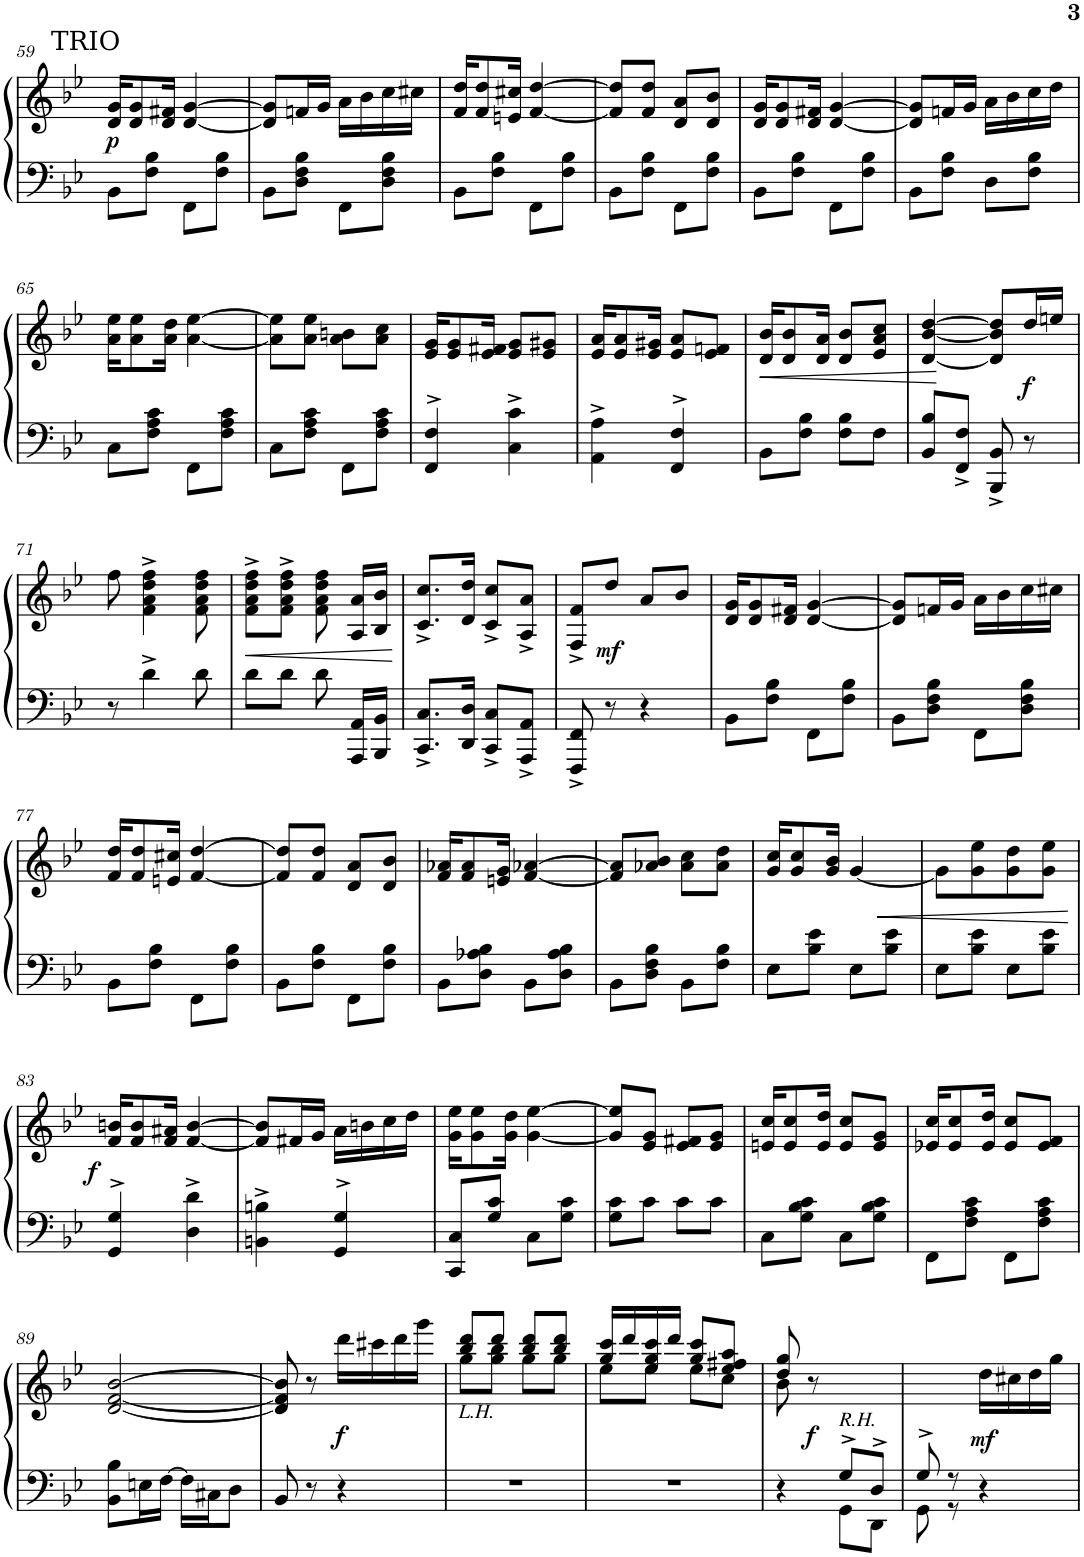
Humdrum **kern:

**kern	**kern	**dynam
*part1	*part1	*part1
*staff2	*staff1	*staff1/2
*I"Piano	*	*
*I'Pno.	*	*
!!LO:PB:g=z
*clefF4	*clefG2	*
*k[b-e-]	*k[b-e-]	*
*M2/4	*M2/4	*
=59	=59	=59
!	!LO:TX:a:t=TRIO	!
!	!	!LO:DY:b
8BB-\L	16d/ 16g/KL	p
.	8d/ 8g/	.
8F\ 8B-\J	.	.
.	16d/ 16f#X/Jk	.
8FF\L	[4d/ [4g/	.
8F\ 8B-\J	.	.
=60	=60	=60
8BB-\L	8d/] 8g/]L	.
8D\ 8F\ 8B-\J	16fn/L	.
.	16g/JJ	.
8FF\L	16a\LL	.
.	16b-\	.
8D\ 8F\ 8B-\J	16cc\	.
.	16cc#X\JJ	.
=61	=61	=61
8BB-\L	16f/ 16dd/KL	.
.	8f/ 8dd/	.
8F\ 8B-\J	.	.
.	16en/ 16cc#X/Jk	.
8FF\L	[4f/ [4dd/	.
8F\ 8B-\J	.	.
=62	=62	=62
8BB-\L	8f/] 8dd/]L	.
8F\ 8B-\J	8f/ 8dd/J	.
8FF\L	8d/ 8a/L	.
8F\ 8B-\J	8d/ 8b-/J	.
=63	=63	=63
8BB-\L	16d/ 16g/KL	.
.	8d/ 8g/	.
8F\ 8B-\J	.	.
.	16d/ 16f#X/Jk	.
8FF\L	[4d/ [4g/	.
8F\ 8B-\J	.	.
=64	=64	=64
8BB-\L	8d/] 8g/]L	.
8F\ 8B-\J	16fn/L	.
.	16g/JJ	.
8D\L	16a\LL	.
.	16b-\	.
8F\ 8B-\J	16cc\	.
.	16dd\JJ	.
!!LO:LB:g=z
=65	=65	=65
8C\L	16a\ 16ee-\KL	.
.	8a\ 8ee-\	.
8F\ 8A\ 8c\J	.	.
.	16a\ 16dd\Jk	.
8FF\L	[4a\ [4ee-\	.
8F\ 8A\ 8c\J	.	.
=66	=66	=66
8C\L	8a\] 8ee-\]L	.
8F\ 8A\ 8c\J	8a\ 8ee-\J	.
8FF\L	8a\ 8bn\L	.
8F\ 8A\ 8c\J	8a\ 8cc\J	.
=67	=67	=67
4FF/^> 4F/^>	16e-/ 16g/KL	.
.	8e-/ 8g/	.
.	16e-/ 16f#X/Jk	.
4C\^ 4c\^	8e-/ 8g/L	.
.	8e-/ 8g#X/J	.
=68	=68	=68
4AA\^ 4A\^	16e-/ 16a/KL	.
.	8e-/ 8a/	.
.	16e-/ 16g#X/Jk	.
4FF/^> 4F/^>	8e-/ 8a/L	.
.	8e-/ 8fn/J	.
=69	=69	=69
!	!	!LO:HP:b
8BB-\L	16d/ 16b-/KL	<
.	8d/ 8b-/	.
8F\ 8B-\J	.	.
.	16d/ 16a/Jk	.
8F\ 8B-\L	8d/ 8b-/L	.
8F\J	8e-/ 8a/ 8cc/J	.
=70	=70	=70
8BB-/ 8B-/L	[4d/ [4b-/ [4dd/	.
8FF/^ 8F/^J	.	.
8BBB-/^ 8BB-/^	8d/] 8b-/] 8dd/]L	[
!	!	!LO:DY:b
8r	16dd/L	f
.	16een/JJ	.
!!LO:LB:g=z
=71	=71	=71
8r	8ff\	.
4d^\	4f\^ 4a\^ 4dd\^ 4ff\^	.
8d\	8f\ 8a\ 8dd\ 8ff\	.
=72	=72	=72
!	!	!LO:HP:b
8d\L	8f\^ 8a\^ 8dd\^ 8ff\^L	<
8d\J	8f\^ 8a\^ 8dd\^ 8ff\^J	.
8d\	8f\ 8a\ 8dd\ 8ff\	.
16AAA/ 16AA/LL	16A/ 16a/LL	.
16BBB-/ 16BB-/JJ	16B-/ 16b-/JJ	.
.	.	[
=73	=73	=73
8.CC/^ 8.C/^L	8.c/^ 8.cc/^L	.
16DD/ 16D/Jk	16d/ 16dd/Jk	.
8CC/^ 8C/^L	8c/^ 8cc/^L	.
8AAA/^ 8AA/^J	8A/^ 8a/^J	.
=74	=74	=74
8FFF/^ 8FF/^	8F/^ 8f/^L	.
!	!	!LO:DY:b
8r	8dd/J	mf
4r	8a/L	.
.	8b-/J	.
=75	=75	=75
8BB-\L	16d/ 16g/KL	.
.	8d/ 8g/	.
8F\ 8B-\J	.	.
.	16d/ 16f#X/Jk	.
8FF\L	[4d/ [4g/	.
8F\ 8B-\J	.	.
=76	=76	=76
8BB-\L	8d/] 8g/]L	.
8D\ 8F\ 8B-\J	16fn/L	.
.	16g/JJ	.
8FF\L	16a\LL	.
.	16b-\	.
8D\ 8F\ 8B-\J	16cc\	.
.	16cc#X\JJ	.
!!LO:LB:g=z
=77	=77	=77
8BB-\L	16f/ 16dd/KL	.
.	8f/ 8dd/	.
8F\ 8B-\J	.	.
.	16en/ 16cc#X/Jk	.
8FF\L	[4f/ [4dd/	.
8F\ 8B-\J	.	.
=78	=78	=78
8BB-\L	8f/] 8dd/]L	.
8F\ 8B-\J	8f/ 8dd/J	.
8FF\L	8d/ 8a/L	.
8F\ 8B-\J	8d/ 8b-/J	.
=79	=79	=79
8BB-\L	16f/ 16a-X/KL	.
.	8f/ 8a-/	.
8D\ 8A-X\ 8B-\J	.	.
.	16en/ 16g/Jk	.
8BB-\L	[4f/ [4a-X/	.
8D\ 8A-\ 8B-\J	.	.
=80	=80	=80
8BB-\L	8f/] 8a-/]L	.
8D\ 8F\ 8B-\J	8a-X/ 8b-/J	.
8BB-\L	8a-\ 8cc\L	.
8F\ 8B-\J	8a-\ 8dd\J	.
=81	=81	=81
8E-\L	16g/ 16cc/KL	.
.	8g/ 8cc/	.
8B-\ 8e-\J	.	.
.	16g/ 16b-/Jk	.
!	!	!LO:HP:b
8E-\L	[<4g/	<
8B-\ 8e-\J	.	.
=82	=82	=82
8E-\L	8g\L]	.
8B-\ 8e-\J	8g\ 8ee-\	.
8E-\L	8g\ 8dd\	.
8B-\ 8e-\J	8g\ 8ee-\J	.
.	.	[
!!LO:LB:g=z
=83	=83	=83
!	!	!LO:DY:b
4GG/^> 4G/^>	16f/ 16bn/KL	f
.	8f/ 8b/	.
.	16f/ 16a#X/Jk	.
4D\^ 4d\^	[4f/ [4b/	.
=84	=84	=84
4BBn\^ 4Bn\^	8f/] 8b/]L	.
.	16f#X/L	.
.	16g/JJ	.
4GG/^> 4G/^>	16a\LL	.
.	16bn\	.
.	16cc\	.
.	16dd\JJ	.
=85	=85	=85
8CC/ 8C/L	16g\ 16ee-\KL	.
.	8g\ 8ee-\	.
8G/ 8c/J	.	.
.	16g\ 16dd\Jk	.
8C\L	[4g\ [4ee-\	.
8G\ 8c\J	.	.
=86	=86	=86
8G\ 8c\L	8g/] 8ee-/]L	.
8c\J	8e-/ 8g/J	.
8c\L	8e-/ 8f#X/L	.
8c\J	8e-/ 8g/J	.
=87	=87	=87
8C\L	16en/ 16cc/KL	.
.	8e/ 8cc/	.
8G\ 8B-\ 8c\J	.	.
.	16e/ 16dd/Jk	.
8C\L	8e/ 8cc/L	.
8G\ 8B-\ 8c\J	8e/ 8g/J	.
=88	=88	=88
8FF\L	16e-X/ 16cc/KL	.
.	8e-/ 8cc/	.
8F\ 8A\ 8c\J	.	.
.	16e-/ 16dd/Jk	.
8FF\L	8e-/ 8cc/L	.
8F\ 8A\ 8c\J	8e-/ 8f/J	.
!!LO:LB:g=z
=89	=89	=89
8BB-\ 8B-\L	[2d/ [2f/ [2b-/	.
16En\L	.	.
[16F\JJ	.	.
16F\LL]	.	.
16C#X\J	.	.
8D\J	.	.
=90	=90	=90
8BB-/	8d/] 8f/] 8b-/]	.
8r	8r	.
!	!	!LO:DY:b
4r	16ddd\LL	f
.	16ccc#X\	.
.	16ddd\	.
.	16ggg\JJ	.
=91	=91	=91
*	*^	*
!	!LO:TX:b:i:t=L.H.	!	!
2r	8bb-/ 8ddd/L	8gg\L	.
.	8ddd/J	8gg\ 8bb-\J	.
.	8bb-/ 8ddd/L	8gg\L	.
.	8bb-/ 8ddd/J	8gg\J	.
=92	=92	=92	=92
2r	16gg/ 16ccc/LL	8ee-\L	.
.	16ddd/	.	.
.	16ee-/ 16gg/ 16ccc/	8ee-\J	.
.	16ddd/JJ	.	.
.	8gg/ 8ccc/L	8ee-\L	.
.	8ee-/ 8ff#X/ 8aa/J	8cc\J	.
=93	=93	=93	=93
*^	*	*	*
4r	4ryy	8dd/ 8gg/	8b-\	.
!	!	!	!	!LO:DY:b
.	.	8r	4.ryy	f
!	!	!LO:TX:b:i:t=R.H.	!	!
8G^/L	8GG\L	4ryy	.	.
8D^/J	8DD\J	.	.	.
*	*	*v	*v	*
=94	=94	=94	=94
8G^/	8GG\	4ryy	.
8r	8r	.	.
!	!	!	!LO:DY:b
4r	4ryy	16dd\LL	mf
.	.	16cc#X\	.
.	.	16dd\	.
.	.	16gg\JJ	.
*v	*v	*	*
=	=	=
*-	*-	*-
